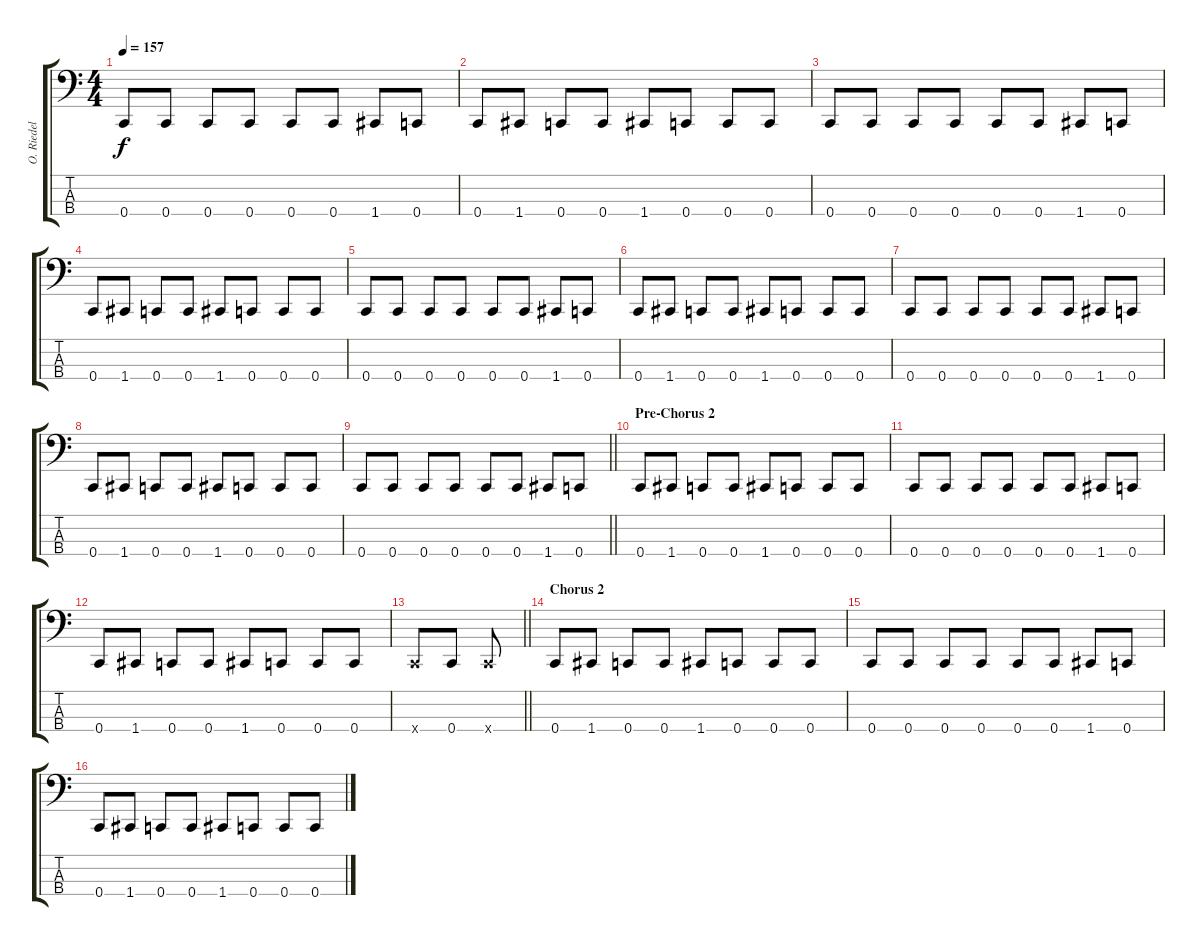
\track ("O. Riedel" "O. Riedel") {instrument electricbasspick}
\staff {score tabs}
\tuning (F2 C2 G1 C1) {hide}
\ts (4 4)
\tempo 157
\clef f4
\ks c
0.4.8{dy f} 0.4.8 0.4.8 0.4.8 0.4.8 0.4.8 1.4.8 0.4.8 |
0.4.8 1.4.8 0.4.8 0.4.8 1.4.8 0.4.8 0.4.8 0.4.8 |
0.4.8 0.4.8 0.4.8 0.4.8 0.4.8 0.4.8 1.4.8 0.4.8 |
0.4.8 1.4.8 0.4.8 0.4.8 1.4.8 0.4.8 0.4.8 0.4.8 |
0.4.8 0.4.8 0.4.8 0.4.8 0.4.8 0.4.8 1.4.8 0.4.8 |
0.4.8 1.4.8 0.4.8 0.4.8 1.4.8 0.4.8 0.4.8 0.4.8 |
0.4.8 0.4.8 0.4.8 0.4.8 0.4.8 0.4.8 1.4.8 0.4.8 |
0.4.8 1.4.8 0.4.8 0.4.8 1.4.8 0.4.8 0.4.8 0.4.8 |
\barLineRight lightlight
0.4.8 0.4.8 0.4.8 0.4.8 0.4.8 0.4.8 1.4.8 0.4.8 |
\section ("" "Pre-Chorus 2")
0.4.8 1.4.8 0.4.8 0.4.8 1.4.8 0.4.8 0.4.8 0.4.8 |
0.4.8 0.4.8 0.4.8 0.4.8 0.4.8 0.4.8 1.4.8 0.4.8 |
0.4.8 1.4.8 0.4.8 0.4.8 1.4.8 0.4.8 0.4.8 0.4.8 |
\barLineRight lightlight
0.4{x}.8 0.4.8 0.4{x}.8 |
\section ("" "Chorus 2")
0.4.8 1.4.8 0.4.8 0.4.8 1.4.8 0.4.8 0.4.8 0.4.8 |
0.4.8 0.4.8 0.4.8 0.4.8 0.4.8 0.4.8 1.4.8 0.4.8 |
0.4.8 1.4.8 0.4.8 0.4.8 1.4.8 0.4.8 0.4.8 0.4.8
